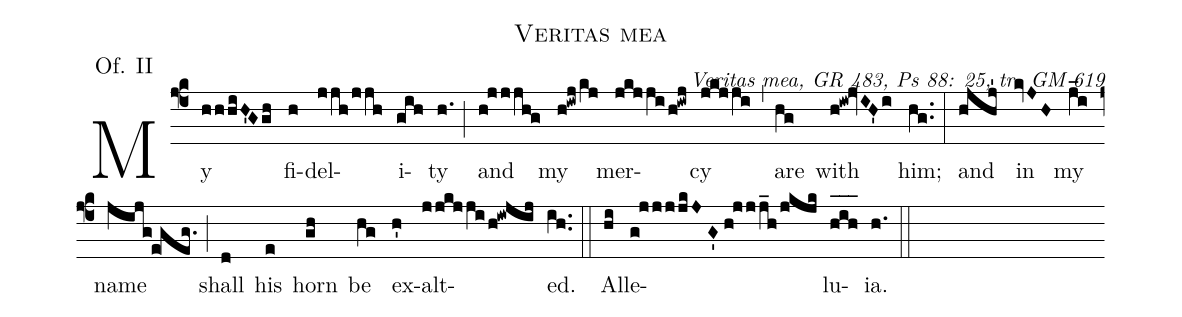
name: Veritas mea;
office-part: Offertorium;
mode: 2;
annotation: Of. II;
commentary: Veritas mea, GR 483, Ps 88: 25, tr. GM 619;
%%
(f4)My(hhhiH'Ggh) fi(h)del(jjh/jjh)i(gih)ty(h.) (;) and(h!jjjh!g) my(h!iwj/kj) mer(jkjji/h!iwj)cy(jkjji) (,)
are(hg) with(h!iw!jvIH'i) him;(hg..) (:)
and(hjhj') in(kvJH) my(j_i) name(jijg!e!geg.) (;)
shall(d) his(e) horn(gh) be(hg) ex(h')alt(jjkjji/h!iwjij)ed.(ih..) (::)
Al(hi)le(g!jjjjkJ//G'//h!jjj_h/jkjk)lu(h_[oh:h]i_[oh:h]h_[oh:h])ia.(h.) (::)
